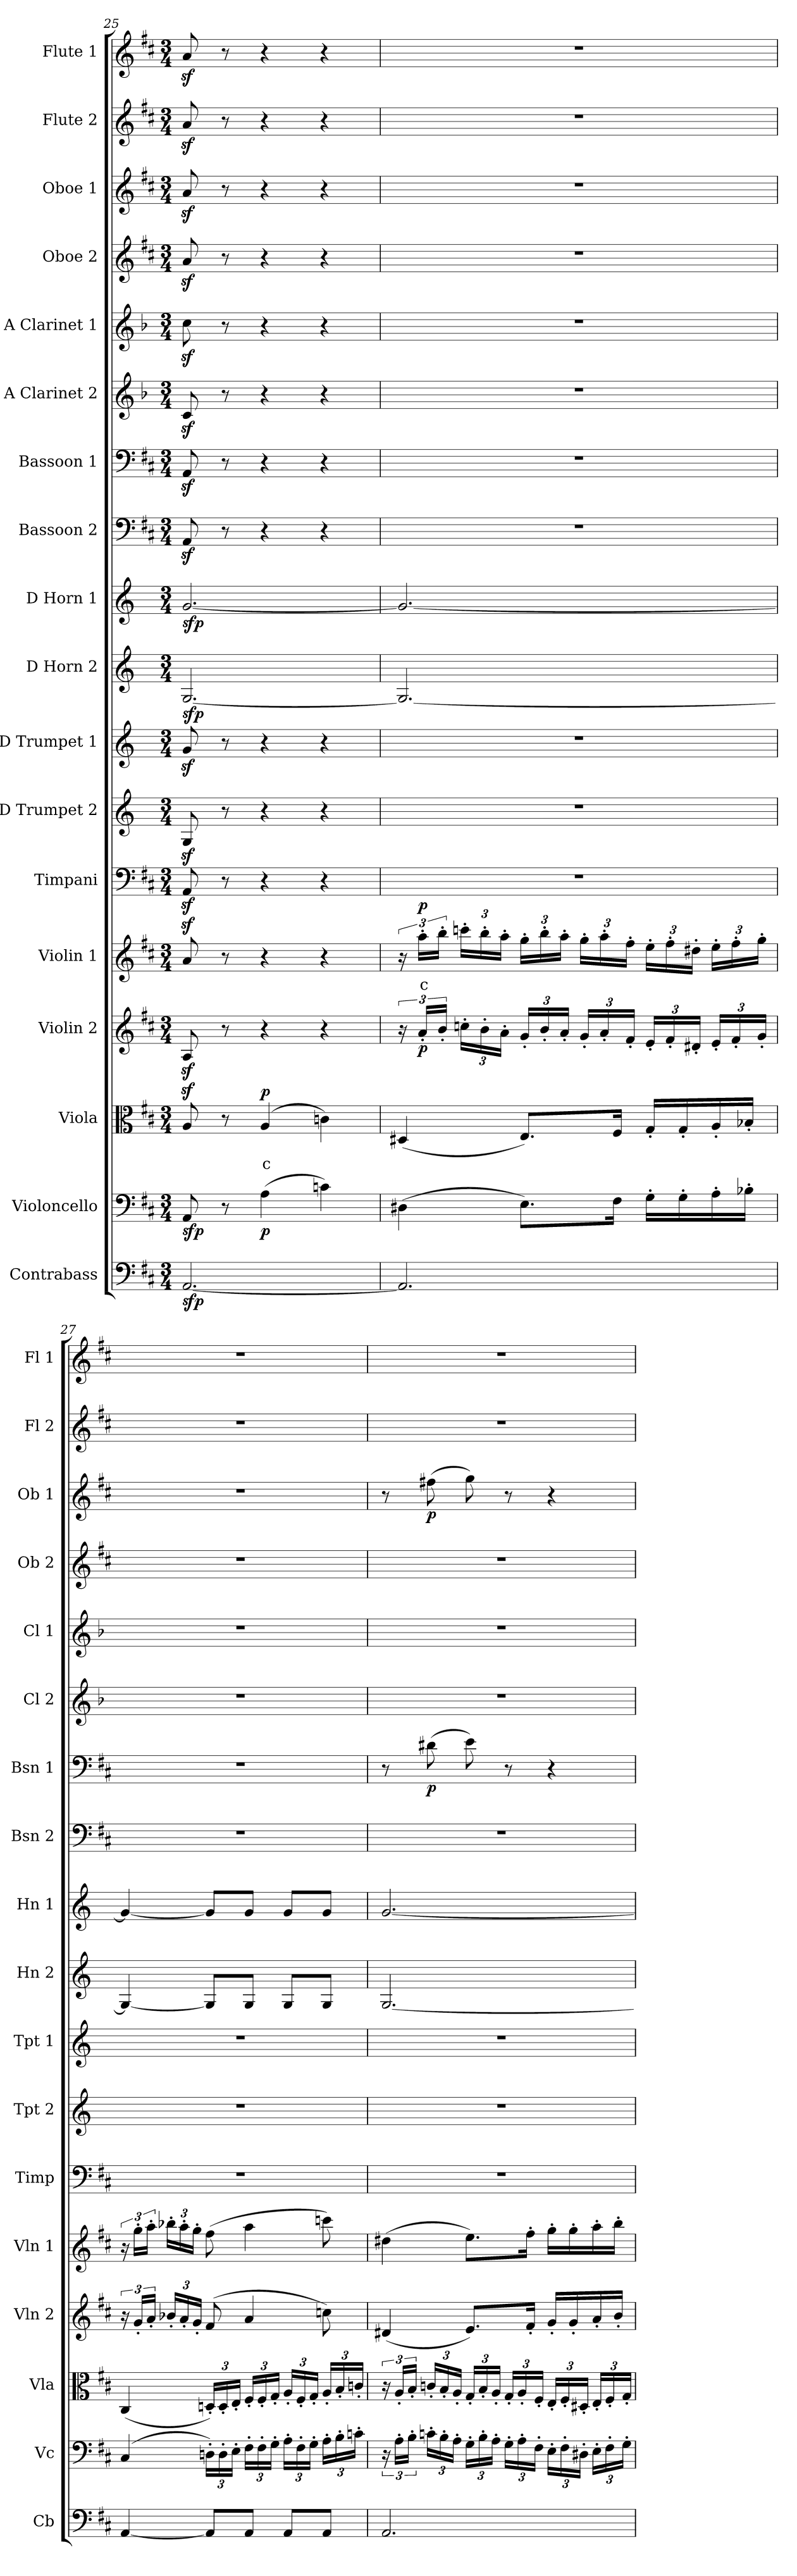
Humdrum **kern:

**kern	**dynam	**kern	**dynam	**kern	**text	**dynam	**kern	**dynam	**kern	**text	**dynam	**kern	**kern	**kern	**kern	**dynam	**kern	**dynam	**kern	**kern	**dynam	**kern	**kern	**kern	**kern	**dynam	**kern	**kern
*part18	*part18	*part17	*part17	*part16	*part16	*part16	*part15	*part15	*part14	*part14	*part14	*part13	*part12	*part11	*part10	*part10	*part9	*part9	*part8	*part7	*part7	*part6	*part5	*part4	*part3	*part3	*part2	*part1
*staff18	*staff18	*staff17	*staff17	*staff16	*staff16	*staff16	*staff15	*staff15	*staff14	*staff14	*staff14	*staff13	*staff12	*staff11	*staff10	*staff10	*staff9	*staff9	*staff8	*staff7	*staff7	*staff6	*staff5	*staff4	*staff3	*staff3	*staff2	*staff1
*I"Contrabass	*	*I"Violoncello	*	*I"Viola	*	*	*I"Violin 2	*	*I"Violin 1	*	*	*I"Timpani	*I"D Trumpet 2	*I"D Trumpet 1	*I"D Horn 2	*	*I"D Horn 1	*	*I"Bassoon 2	*I"Bassoon 1	*	*I"A Clarinet 2	*I"A Clarinet 1	*I"Oboe 2	*I"Oboe 1	*	*I"Flute 2	*I"Flute 1
*I'Cb	*	*I'Vc	*	*I'Vla	*	*	*I'Vln 2	*	*I'Vln 1	*	*	*I'Timp	*I'Tpt 2	*I'Tpt 1	*I'Hn 2	*	*I'Hn 1	*	*I'Bsn 2	*I'Bsn 1	*	*I'Cl 2	*I'Cl 1	*I'Ob 2	*I'Ob 1	*	*I'Fl 2	*I'Fl 1
*clefF4	*	*clefF4	*	*clefC3	*	*	*clefG2	*	*clefG2	*	*	*clefF4	*clefG2	*clefG2	*clefG2	*	*clefG2	*	*clefF4	*clefF4	*	*clefG2	*clefG2	*clefG2	*clefG2	*	*clefG2	*clefG2
*ITrd7c12	*	*	*	*	*	*	*	*	*	*	*	*	*ITrd-1c-2	*ITrd-1c-2	*ITrd6c10	*	*ITrd6c10	*	*	*	*	*ITrd2c3	*ITrd2c3	*	*	*	*	*
*k[f#c#]	*	*k[f#c#]	*	*k[f#c#]	*	*	*k[f#c#]	*	*k[f#c#]	*	*	*k[f#c#]	*k[f#c#]	*k[f#c#]	*k[f#c#]	*	*k[f#c#]	*	*k[f#c#]	*k[f#c#]	*	*k[f#c#]	*k[f#c#]	*k[f#c#]	*k[f#c#]	*	*k[f#c#]	*k[f#c#]
*M3/4	*	*M3/4	*	*M3/4	*	*	*M3/4	*	*M3/4	*	*	*M3/4	*M3/4	*M3/4	*M3/4	*	*M3/4	*	*M3/4	*M3/4	*	*M3/4	*M3/4	*M3/4	*M3/4	*	*M3/4	*M3/4
=25	=25	=25	=25	=25	=25	=25	=25	=25	=25	=25	=25	=25	=25	=25	=25	=25	=25	=25	=25	=25	=25	=25	=25	=25	=25	=25	=25	=25
!	!LO:DY:b	!	!LO:DY:b	!	!	!	!	!	!	!	!	!	!	!	!	!LO:DY:b	!	!LO:DY:b	!	!	!	!	!	!	!	!	!	!
[2.AAA/	sfp	8AA/	sfp	8Az</	.	.	8Az</	.	8az</	.	.	8AAz</	8Az</	8az</	[2.AA/	sfp	[2.A/	sfp	8AAz</	8AAz</	.	8Az</	8az<\	8az</	8az</	.	8az</	8az</
.	.	8r	.	8r	.	.	8r	.	8r	.	.	8r	8r	8r	.	.	.	.	8r	8r	.	8r	8r	8r	8r	.	8r	8r
!	!	!	!LO:DY:b	!	!LO:LY:b:color=#FF0000	!LO:DY:b	!	!	!	!	!	!	!	!	!	!	!	!	!	!	!	!	!	!	!	!	!	!
.	.	(4A\	p	(4A/	c	p	4r	.	4r	.	.	4r	4r	4r	.	.	.	.	4r	4r	.	4r	4r	4r	4r	.	4r	4r
.	.	4cn\)	.	4cn\)	.	.	4r	.	4r	.	.	4r	4r	4r	.	.	.	.	4r	4r	.	4r	4r	4r	4r	.	4r	4r
=26	=26	=26	=26	=26	=26	=26	=26	=26	=26	=26	=26	=26	=26	=26	=26	=26	=26	=26	=26	=26	=26	=26	=26	=26	=26	=26	=26	=26
2.AAA/]	.	(4D#X\	.	(4D#X/	.	.	24r	.	24r	.	.	2.r	2.r	2.r	2.AA/_	.	2.A/_	.	2.r	2.r	.	2.r	2.r	2.r	2.r	.	2.r	2.r
!	!	!	!	!	!	!	!	!LO:DY:b	!	!LO:LY:b:color=#FF0000	!LO:DY:b	!	!	!	!	!	!	!	!	!	!	!	!	!	!	!	!	!
.	.	.	.	.	.	.	24a'/LL	p	24aa'\LL	c	p	.	.	.	.	.	.	.	.	.	.	.	.	.	.	.	.	.
.	.	.	.	.	.	.	24b'/JJ	.	24bb'\JJ	.	.	.	.	.	.	.	.	.	.	.	.	.	.	.	.	.	.	.
*	*	*	*	*	*	*	*Xbrackettup	*	*Xbrackettup	*	*	*	*	*	*	*	*	*	*	*	*	*	*	*	*	*	*	*
.	.	.	.	.	.	.	24ccn'\LL	.	24cccn'\LL	.	.	.	.	.	.	.	.	.	.	.	.	.	.	.	.	.	.	.
.	.	.	.	.	.	.	24b'\	.	24bb'\	.	.	.	.	.	.	.	.	.	.	.	.	.	.	.	.	.	.	.
.	.	.	.	.	.	.	24a'\JJ	.	24aa'\JJ	.	.	.	.	.	.	.	.	.	.	.	.	.	.	.	.	.	.	.
.	.	8.E\L)	.	8.E/L)	.	.	24g'/LL	.	24gg'\LL	.	.	.	.	.	.	.	.	.	.	.	.	.	.	.	.	.	.	.
.	.	.	.	.	.	.	24b'/	.	24bb'\	.	.	.	.	.	.	.	.	.	.	.	.	.	.	.	.	.	.	.
.	.	.	.	.	.	.	24a'/JJ	.	24aa'\JJ	.	.	.	.	.	.	.	.	.	.	.	.	.	.	.	.	.	.	.
.	.	.	.	.	.	.	24g'/LL	.	24gg'\LL	.	.	.	.	.	.	.	.	.	.	.	.	.	.	.	.	.	.	.
.	.	.	.	.	.	.	24a'/	.	24aa'\	.	.	.	.	.	.	.	.	.	.	.	.	.	.	.	.	.	.	.
.	.	16F#\Jk	.	16F#/Jk	.	.	.	.	.	.	.	.	.	.	.	.	.	.	.	.	.	.	.	.	.	.	.	.
.	.	.	.	.	.	.	24f#'/JJ	.	24ff#'\JJ	.	.	.	.	.	.	.	.	.	.	.	.	.	.	.	.	.	.	.
.	.	16G'\LL	.	16G'/LL	.	.	24e'/LL	.	24ee'\LL	.	.	.	.	.	.	.	.	.	.	.	.	.	.	.	.	.	.	.
.	.	.	.	.	.	.	24f#'/	.	24ff#'\	.	.	.	.	.	.	.	.	.	.	.	.	.	.	.	.	.	.	.
.	.	16G'\	.	16G'/	.	.	.	.	.	.	.	.	.	.	.	.	.	.	.	.	.	.	.	.	.	.	.	.
.	.	.	.	.	.	.	24d#X'/JJ	.	24dd#X'\JJ	.	.	.	.	.	.	.	.	.	.	.	.	.	.	.	.	.	.	.
.	.	16A'\	.	16A'/	.	.	24e'/LL	.	24ee'\LL	.	.	.	.	.	.	.	.	.	.	.	.	.	.	.	.	.	.	.
.	.	.	.	.	.	.	24f#'/	.	24ff#'\	.	.	.	.	.	.	.	.	.	.	.	.	.	.	.	.	.	.	.
.	.	16B-X'\JJ	.	16B-X'/JJ	.	.	.	.	.	.	.	.	.	.	.	.	.	.	.	.	.	.	.	.	.	.	.	.
.	.	.	.	.	.	.	24g'/JJ	.	24gg'\JJ	.	.	.	.	.	.	.	.	.	.	.	.	.	.	.	.	.	.	.
=27	=27	=27	=27	=27	=27	=27	=27	=27	=27	=27	=27	=27	=27	=27	=27	=27	=27	=27	=27	=27	=27	=27	=27	=27	=27	=27	=27	=27
*	*	*	*	*	*	*	*brackettup	*	*brackettup	*	*	*	*	*	*	*	*	*	*	*	*	*	*	*	*	*	*	*
[4AAA/	.	(4C#/	.	(4C#/	.	.	24r	.	24r	.	.	2.r	2.r	2.r	4AA/_	.	4A/_	.	2.r	2.r	.	2.r	2.r	2.r	2.r	.	2.r	2.r
.	.	.	.	.	.	.	24g'/LL	.	24gg'\LL	.	.	.	.	.	.	.	.	.	.	.	.	.	.	.	.	.	.	.
.	.	.	.	.	.	.	24a'/JJ	.	24aa'\JJ	.	.	.	.	.	.	.	.	.	.	.	.	.	.	.	.	.	.	.
*	*	*	*	*	*	*	*Xbrackettup	*	*Xbrackettup	*	*	*	*	*	*	*	*	*	*	*	*	*	*	*	*	*	*	*
.	.	.	.	.	.	.	24b-X'/LL	.	24bb-X'\LL	.	.	.	.	.	.	.	.	.	.	.	.	.	.	.	.	.	.	.
.	.	.	.	.	.	.	24a'/	.	24aa'\	.	.	.	.	.	.	.	.	.	.	.	.	.	.	.	.	.	.	.
.	.	.	.	.	.	.	24g'/JJ	.	24gg'\JJ	.	.	.	.	.	.	.	.	.	.	.	.	.	.	.	.	.	.	.
*	*	*Xbrackettup	*	*Xbrackettup	*	*	*	*	*	*	*	*	*	*	*	*	*	*	*	*	*	*	*	*	*	*	*	*
8AAA/L]	.	24Dn'\LL)	.	24Dn'/LL)	.	.	(8f#/	.	(8ff#\	.	.	.	.	.	8AA/L]	.	8A/L]	.	.	.	.	.	.	.	.	.	.	.
.	.	24D'\	.	24D'/	.	.	.	.	.	.	.	.	.	.	.	.	.	.	.	.	.	.	.	.	.	.	.	.
.	.	24E'\JJ	.	24E'/JJ	.	.	.	.	.	.	.	.	.	.	.	.	.	.	.	.	.	.	.	.	.	.	.	.
8AAA/J	.	24F#'\LL	.	24F#'/LL	.	.	4a/	.	4aa\	.	.	.	.	.	8AA/J	.	8A/J	.	.	.	.	.	.	.	.	.	.	.
.	.	24F#'\	.	24F#'/	.	.	.	.	.	.	.	.	.	.	.	.	.	.	.	.	.	.	.	.	.	.	.	.
.	.	24G'\JJ	.	24G'/JJ	.	.	.	.	.	.	.	.	.	.	.	.	.	.	.	.	.	.	.	.	.	.	.	.
8AAA/L	.	24A'\LL	.	24A'/LL	.	.	.	.	.	.	.	.	.	.	8AA/L	.	8A/L	.	.	.	.	.	.	.	.	.	.	.
.	.	24F#'\	.	24F#'/	.	.	.	.	.	.	.	.	.	.	.	.	.	.	.	.	.	.	.	.	.	.	.	.
.	.	24G'\JJ	.	24G'/JJ	.	.	.	.	.	.	.	.	.	.	.	.	.	.	.	.	.	.	.	.	.	.	.	.
8AAA/J	.	24A'\LL	.	24A'/LL	.	.	8ccn\)	.	8cccn\)	.	.	.	.	.	8AA/J	.	8A/J	.	.	.	.	.	.	.	.	.	.	.
.	.	24B'\	.	24B'/	.	.	.	.	.	.	.	.	.	.	.	.	.	.	.	.	.	.	.	.	.	.	.	.
.	.	24cn'\JJ	.	24cn'/JJ	.	.	.	.	.	.	.	.	.	.	.	.	.	.	.	.	.	.	.	.	.	.	.	.
=28	=28	=28	=28	=28	=28	=28	=28	=28	=28	=28	=28	=28	=28	=28	=28	=28	=28	=28	=28	=28	=28	=28	=28	=28	=28	=28	=28	=28
*	*	*brackettup	*	*brackettup	*	*	*	*	*	*	*	*	*	*	*	*	*	*	*	*	*	*	*	*	*	*	*	*
2.AAA/	.	24r	.	24r	.	.	(4d#X/	.	(4dd#X\	.	.	2.r	2.r	2.r	[2.AA/	.	[2.A/	.	2.r	8r	.	2.r	2.r	2.r	8r	.	2.r	2.r
.	.	24A'\LL	.	24A'/LL	.	.	.	.	.	.	.	.	.	.	.	.	.	.	.	.	.	.	.	.	.	.	.	.
.	.	24B'\JJ	.	24B'/JJ	.	.	.	.	.	.	.	.	.	.	.	.	.	.	.	.	.	.	.	.	.	.	.	.
*	*	*Xbrackettup	*	*Xbrackettup	*	*	*	*	*	*	*	*	*	*	*	*	*	*	*	*	*	*	*	*	*	*	*	*
!	!	!	!	!	!	!	!	!	!	!	!	!	!	!	!	!	!	!	!	!	!LO:DY:b	!	!	!	!	!LO:DY:b	!	!
.	.	24cn'\LL	.	24cn'/LL	.	.	.	.	.	.	.	.	.	.	.	.	.	.	.	(8d#X\	p	.	.	.	(8ff#X\	p	.	.
.	.	24B'\	.	24B'/	.	.	.	.	.	.	.	.	.	.	.	.	.	.	.	.	.	.	.	.	.	.	.	.
.	.	24A'\JJ	.	24A'/JJ	.	.	.	.	.	.	.	.	.	.	.	.	.	.	.	.	.	.	.	.	.	.	.	.
.	.	24G'\LL	.	24G'/LL	.	.	8.e/L)	.	8.ee\L)	.	.	.	.	.	.	.	.	.	.	8e\)	.	.	.	.	8gg\)	.	.	.
.	.	24B'\	.	24B'/	.	.	.	.	.	.	.	.	.	.	.	.	.	.	.	.	.	.	.	.	.	.	.	.
.	.	24A'\JJ	.	24A'/JJ	.	.	.	.	.	.	.	.	.	.	.	.	.	.	.	.	.	.	.	.	.	.	.	.
.	.	24G'\LL	.	24G'/LL	.	.	.	.	.	.	.	.	.	.	.	.	.	.	.	8r	.	.	.	.	8r	.	.	.
.	.	24A'\	.	24A'/	.	.	.	.	.	.	.	.	.	.	.	.	.	.	.	.	.	.	.	.	.	.	.	.
.	.	.	.	.	.	.	16f#'/Jk	.	16ff#'\Jk	.	.	.	.	.	.	.	.	.	.	.	.	.	.	.	.	.	.	.
.	.	24F#'\JJ	.	24F#'/JJ	.	.	.	.	.	.	.	.	.	.	.	.	.	.	.	.	.	.	.	.	.	.	.	.
.	.	24E'\LL	.	24E'/LL	.	.	16g'/LL	.	16gg'\LL	.	.	.	.	.	.	.	.	.	.	4r	.	.	.	.	4r	.	.	.
.	.	24F#'\	.	24F#'/	.	.	.	.	.	.	.	.	.	.	.	.	.	.	.	.	.	.	.	.	.	.	.	.
.	.	.	.	.	.	.	16g'/	.	16gg'\	.	.	.	.	.	.	.	.	.	.	.	.	.	.	.	.	.	.	.
.	.	24D#X'\JJ	.	24D#X'/JJ	.	.	.	.	.	.	.	.	.	.	.	.	.	.	.	.	.	.	.	.	.	.	.	.
.	.	24E'\LL	.	24E'/LL	.	.	16a'/	.	16aa'\	.	.	.	.	.	.	.	.	.	.	.	.	.	.	.	.	.	.	.
.	.	24F#'\	.	24F#'/	.	.	.	.	.	.	.	.	.	.	.	.	.	.	.	.	.	.	.	.	.	.	.	.
.	.	.	.	.	.	.	16b'/JJ	.	16bb'\JJ	.	.	.	.	.	.	.	.	.	.	.	.	.	.	.	.	.	.	.
.	.	24G'\JJ	.	24G'/JJ	.	.	.	.	.	.	.	.	.	.	.	.	.	.	.	.	.	.	.	.	.	.	.	.
=	=	=	=	=	=	=	=	=	=	=	=	=	=	=	=	=	=	=	=	=	=	=	=	=	=	=	=	=
*-	*-	*-	*-	*-	*-	*-	*-	*-	*-	*-	*-	*-	*-	*-	*-	*-	*-	*-	*-	*-	*-	*-	*-	*-	*-	*-	*-	*-
